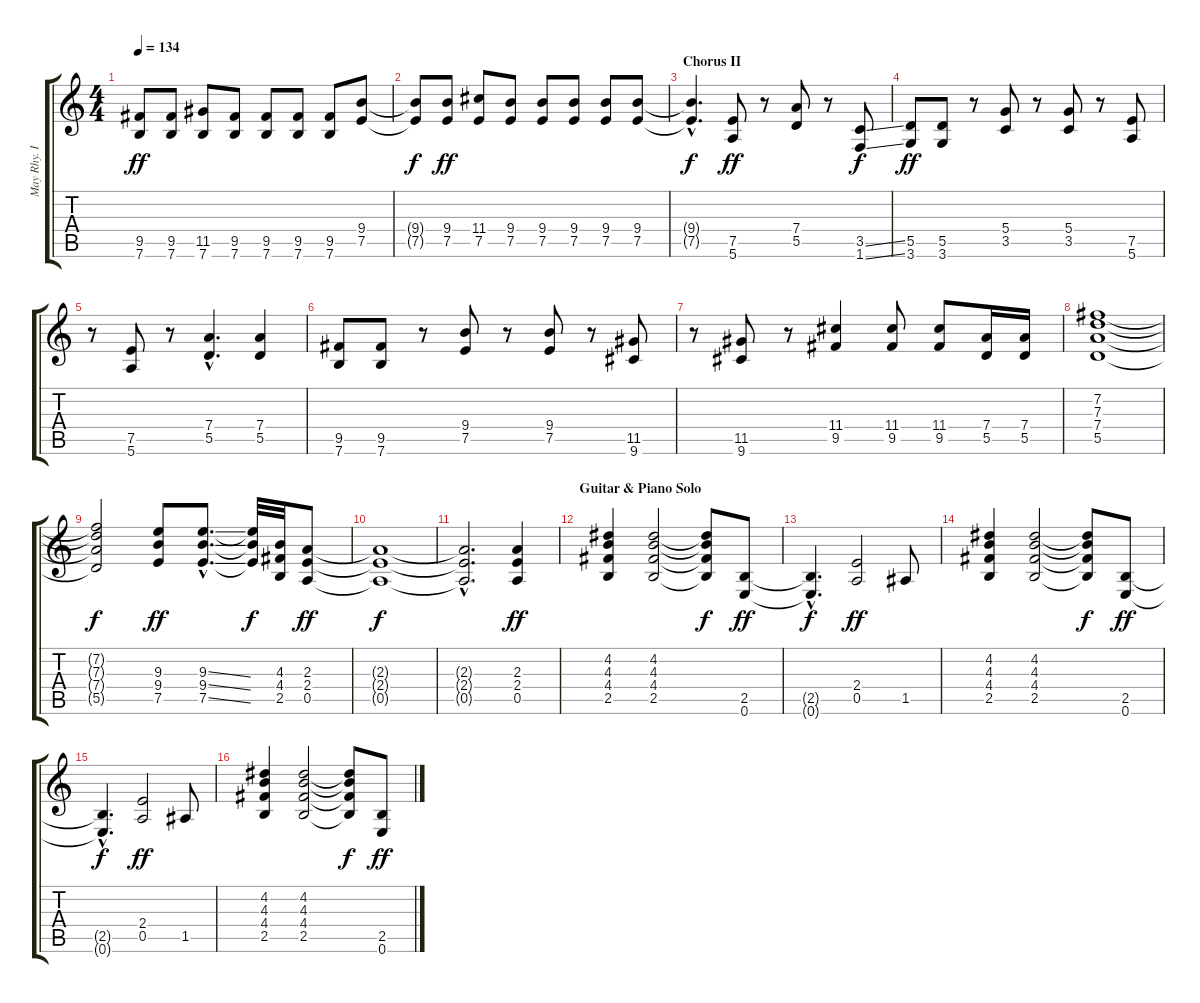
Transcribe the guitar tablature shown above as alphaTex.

\track ("May Rhy. II" "May Rhy. I") {instrument distortionguitar}
\staff {score tabs}
\tuning (E4 B3 G3 D3 A2 E2) {hide}
\ts (4 4)
\tempo 134
\clef g2
\ks c
(9.5 7.6).8{dy ff} (9.5 7.6).8 (11.5 7.6).8 (9.5 7.6).8 (9.5 7.6).8 (9.5 7.6).8{instrument electricguitarmuted} (9.5 7.6).8 (9.4 7.5).8{instrument distortionguitar} |
(9.4{t} 7.5{t}).8{dy f} (9.4 7.5).8{dy ff} (11.4 7.5).8 (9.4 7.5).8 (9.4 7.5).8 (9.4 7.5).8{instrument electricguitarmuted} (9.4 7.5).8 (9.4 7.5).8{instrument distortionguitar} |
\section ("" "Chorus II")
(9.4{hac t} 7.5{hac t}).4{d dy f} (7.5 5.6).8{dy ff} r.8 (7.4 5.5).8 r.8 (3.5{ss} 1.6{ss}).8{dy f} |
(5.5 3.6).8{dy ff} (5.5 3.6).8 r.8 (5.4 3.5).8 r.8 (5.4 3.5).8 r.8 (7.5 5.6).8 |
r.8 (7.5 5.6).8 r.8 (7.4{hac} 5.5{hac}).4{d} (7.4 5.5).4 |
(9.5 7.6).8 (9.5 7.6).8 r.8 (9.4 7.5).8 r.8 (9.4 7.5).8 r.8 (11.5 9.6).8 |
r.8 (11.5 9.6).8 r.8 (11.4 9.5).4 (11.4 9.5).8 (11.4 9.5).8 (7.4 5.5).16 (7.4 5.5).16 |
(7.2 7.3 7.4 5.5).1 |
(7.2{t} 7.3{t} 7.4{t} 5.5{t}).2{dy f} (9.3 9.4 7.5).8{dy ff} (9.3{ss hac} 9.4{ss hac} 7.5{ss hac}).8{d} (9.3{t} 9.4{t} 7.5{t}).32{dy f} (4.3 4.4 2.5).32 (2.3 2.4 0.5).8{dy ff} |
(2.3{t} 2.4{t} 0.5{t}).1{dy f} |
(2.3{hac t} 2.4{hac t} 0.5{hac t}).2{d} (2.3 2.4 0.5).4{dy ff} |
\section ("" "Guitar & Piano Solo")
(4.2 4.3 4.4 2.5).4 (4.2 4.3 4.4 2.5).2 (4.2{t} 4.3{t} 4.4{t} 2.5{t}).8{dy f} (2.5 0.6).8{dy ff} |
(2.5{hac t} 0.6{hac t}).4{d dy f} (2.4 0.5).2{dy ff} 1.5.8 |
(4.2 4.3 4.4 2.5).4 (4.2 4.3 4.4 2.5).2 (4.2{t} 4.3{t} 4.4{t} 2.5{t}).8{dy f} (2.5 0.6).8{dy ff} |
(2.5{hac t} 0.6{hac t}).4{d dy f} (2.4 0.5).2{dy ff} 1.5.8 |
(4.2 4.3 4.4 2.5).4 (4.2 4.3 4.4 2.5).2 (4.2{t} 4.3{t} 4.4{t} 2.5{t}).8{dy f} (2.5 0.6).8{dy ff}
